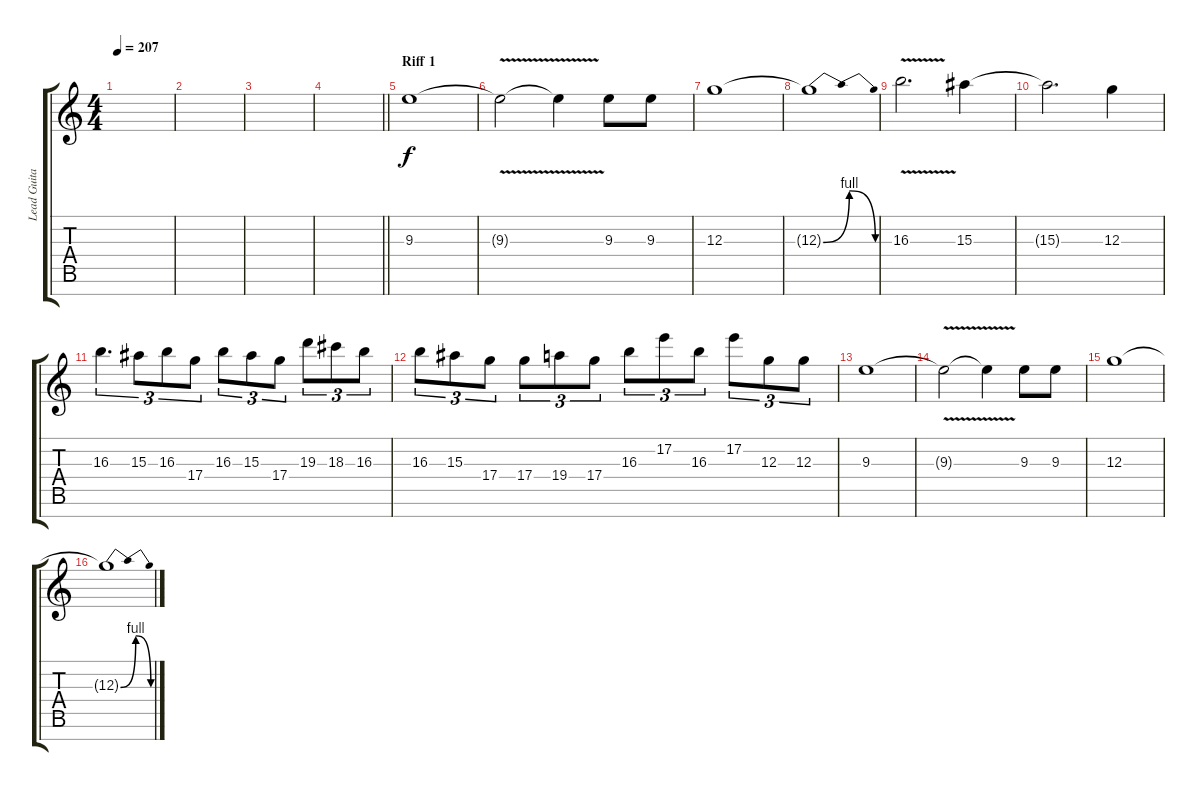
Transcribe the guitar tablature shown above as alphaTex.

\track ("Lead Guitar" "Lead Guita") {instrument distortionguitar}
\staff {score tabs}
\tuning (E4 B3 G3 D3 A2 E2 B1) {hide}
\ts (4 4)
\tempo 207
\clef g2
\ks c
|
|
|
\barLineRight lightlight
|
\section ("" "Riff 1")
9.3.1 |
9.3{v t}.2 9.3{t}.4 9.3.8 9.3.8 |
12.3.1 |
12.3{be (bendrelease 0 0 15 4 15 4 60 0) t}.1 |
16.3{v}.2{d} 15.3.4 |
15.3{t}.2{d} 12.3.4 |
16.3.4{d tu (3 2)} 15.3.8{tu (3 2)} 16.3.8{tu (3 2)} 17.4.8{tu (3 2)} 16.3.8{tu (3 2)} 15.3.8{tu (3 2)} 17.4.8{tu (3 2)} 19.3.8{tu (3 2)} 18.3.8{tu (3 2)} 16.3.8{tu (3 2)} |
16.3.8{tu (3 2)} 15.3.8{tu (3 2)} 17.4.8{tu (3 2)} 17.4.8{tu (3 2)} 19.4.8{tu (3 2)} 17.4.8{tu (3 2)} 16.3.8{tu (3 2)} 17.2.8{tu (3 2)} 16.3.8{tu (3 2)} 17.2.8{tu (3 2)} 12.3.8{tu (3 2)} 12.3.8{tu (3 2)} |
9.3.1 |
9.3{v t}.2 9.3{t}.4 9.3.8 9.3.8 |
12.3.1 |
12.3{be (bendrelease 0 0 15 4 15 4 60 0) t}.1
